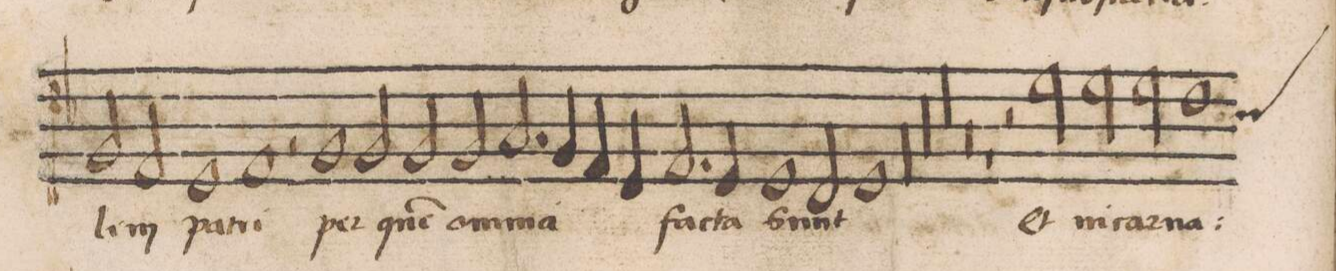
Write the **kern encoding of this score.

**kern	**text
*I"TENOR	*
*clefC4	*
*k[b-]	*
*met(C|)	*
*M2/1	*
2F/	-lem
2E/	.
=51-	=51-
1D/	pa-
1E/	-tri
=52-	=52-
2r	.
1F/	per
2F/	que(m)
=53-	=53-
2F/	om-
2F/	-ni-
2.G/	-a
4F/	.
=54-	=54-
4E/	.
4D/	.
2.E/	fac-
4D/	-ta
1D/	sunt
=55-	=55-
2C/	.
1D/	.
=56-	=56-
00r	.
=57-	=57-
=58-	=58-
00r	.
=59-	=59-
=60-	=60-
00r	.
=61-	=61-
=62-	=62-
0r	.
=63-	=63-
1r	.
2r	.
2d\	et
=64-	=64-
2d\	in-
2d\	-car-
*custos:B-	*
1c\	-na-
=65-	=65-
*-	*-
